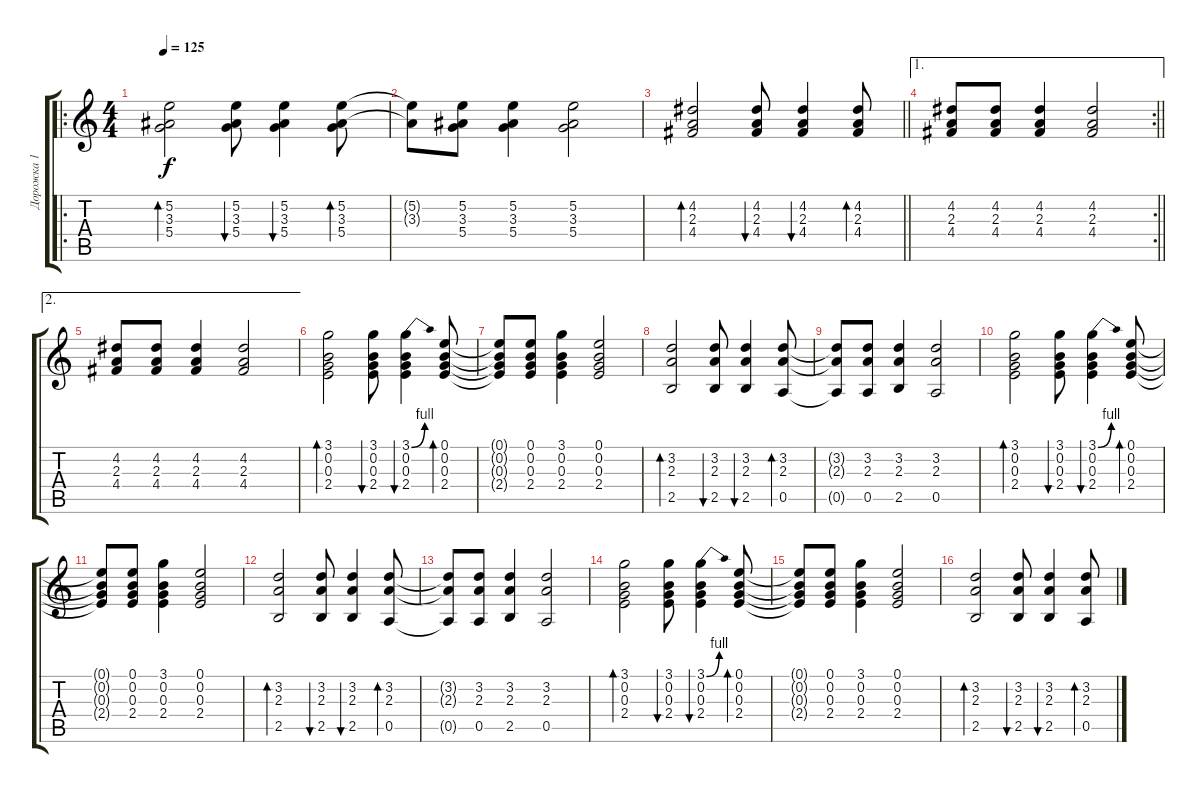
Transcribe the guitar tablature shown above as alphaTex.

\track ("Дорожка 1" "Дорожка 1") {instrument acousticguitarsteel}
\staff {score tabs}
\tuning (E4 B3 G3 D3 A2 E2) {hide}
\ro
\ts (4 4)
\tempo 125
\clef g2
\ks c
(5.2 3.3 5.4).2{bd 240 dy f} (5.2 3.3 5.4).8{bu 30} (5.2 3.3 5.4).4{bu 30} (5.2 3.3 5.4).8{bd 120} |
(5.2{t} 3.3{t}).8 (5.2 3.3 5.4).8 (5.2 3.3 5.4).4 (5.2 3.3 5.4).2 |
\barLineRight lightlight
(4.2 2.3 4.4).2{bd 240} (4.2 2.3 4.4).8{bu 30} (4.2 2.3 4.4).4{bu 30} (4.2 2.3 4.4).8{bd 120} |
\ae 1
\rc 2
\barLineRight lightlight
(4.2 2.3 4.4).8 (4.2 2.3 4.4).8 (4.2 2.3 4.4).4 (4.2 2.3 4.4).2 |
\ae 2
(4.2 2.3 4.4).8 (4.2 2.3 4.4).8 (4.2 2.3 4.4).4 (4.2 2.3 4.4).2 |
(3.1 0.2 0.3 2.4).2{bd 240 volume 9 instrument acousticguitarsteel} (3.1 0.2 0.3 2.4).8{bu 30} (3.1{be (bend 0 0 60 4)} 0.2 0.3 2.4).4{bu 30} (0.1 0.2 0.3 2.4).8{bd 120} |
(0.1{t} 0.2{t} 0.3{t} 2.4{t}).8 (0.1 0.2 0.3 2.4).8 (3.1 0.2 0.3 2.4).4 (0.1 0.2 0.3 2.4).2 |
(3.2 2.3 2.5).2{bd 240} (3.2 2.3 2.5).8{bu 30} (3.2 2.3 2.5).4{bu 30} (3.2 2.3 0.5).8{bd 120} |
(3.2{t} 2.3{t} 0.5{t}).8 (3.2 2.3 0.5).8 (3.2 2.3 2.5).4 (3.2 2.3 0.5).2 |
(3.1 0.2 0.3 2.4).2{bd 240} (3.1 0.2 0.3 2.4).8{bu 30} (3.1{be (bend 0 0 60 4)} 0.2 0.3 2.4).4{bu 30} (0.1 0.2 0.3 2.4).8{bd 120} |
(0.1{t} 0.2{t} 0.3{t} 2.4{t}).8 (0.1 0.2 0.3 2.4).8 (3.1 0.2 0.3 2.4).4 (0.1 0.2 0.3 2.4).2 |
(3.2 2.3 2.5).2{bd 240} (3.2 2.3 2.5).8{bu 30} (3.2 2.3 2.5).4{bu 30} (3.2 2.3 0.5).8{bd 120} |
(3.2{t} 2.3{t} 0.5{t}).8 (3.2 2.3 0.5).8 (3.2 2.3 2.5).4 (3.2 2.3 0.5).2 |
(3.1 0.2 0.3 2.4).2{bd 240} (3.1 0.2 0.3 2.4).8{bu 30} (3.1{be (bend 0 0 60 4)} 0.2 0.3 2.4).4{bu 30} (0.1 0.2 0.3 2.4).8{bd 120} |
(0.1{t} 0.2{t} 0.3{t} 2.4{t}).8 (0.1 0.2 0.3 2.4).8 (3.1 0.2 0.3 2.4).4 (0.1 0.2 0.3 2.4).2 |
(3.2 2.3 2.5).2{bd 240} (3.2 2.3 2.5).8{bu 30} (3.2 2.3 2.5).4{bu 30} (3.2 2.3 0.5).8{bd 120}
